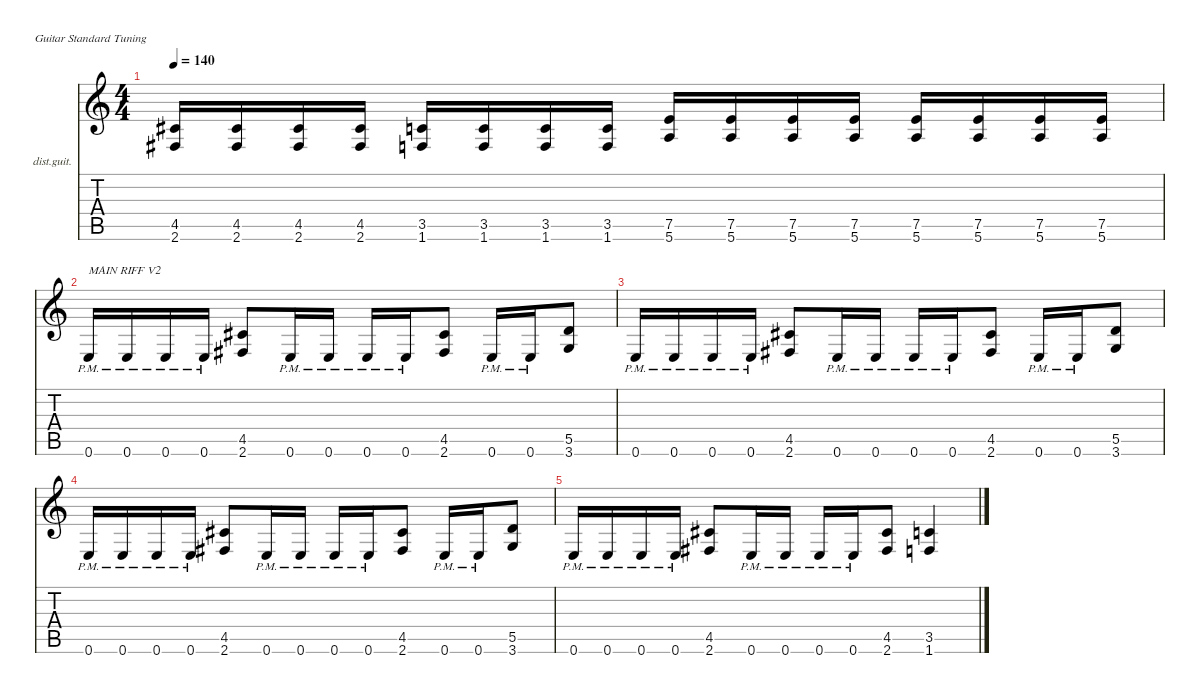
\defaultSystemsLayout 4
\hideDynamics
\bracketExtendMode nobrackets
\firstSystemTrackNameOrientation horizontal
\otherSystemsTrackNameOrientation horizontal
\track ("Distortion Guitar" "dist.guit.") {instrument distortionguitar}
\staff {score tabs}
\tuning (E4 B3 G3 D3 A2 E2)
\ts (4 4)
\tempo 140
\clef g2
\ks c
(2.6{acc #} 4.5{acc #}).16{dy mf} (2.6{acc #} 4.5{acc #}).16 (2.6{acc #} 4.5{acc #}).16 (2.6{acc #} 4.5{acc #}).16 (1.6 3.5).16 (1.6 3.5).16 (1.6 3.5).16 (1.6 3.5).16 (7.5 5.6).16 (7.5 5.6).16 (7.5 5.6).16 (7.5 5.6).16 (7.5 5.6).16 (7.5 5.6).16 (7.5 5.6).16 (7.5 5.6).16 |
0.6{pm}.16{txt "MAIN RIFF V2"} 0.6{pm}.16 0.6{pm}.16 0.6{pm}.16 (2.6{acc #} 4.5{acc #}).8 0.6{pm}.16 0.6{pm}.16 0.6{pm}.16 0.6{pm}.16 (2.6{acc #} 4.5{acc #}).8 0.6{pm}.16 0.6{pm}.16 (3.6 5.5).8 |
0.6{pm}.16 0.6{pm}.16 0.6{pm}.16 0.6{pm}.16 (2.6{acc #} 4.5{acc #}).8 0.6{pm}.16 0.6{pm}.16 0.6{pm}.16 0.6{pm}.16 (2.6{acc #} 4.5{acc #}).8 0.6{pm}.16 0.6{pm}.16 (3.6 5.5).8 |
0.6{pm}.16 0.6{pm}.16 0.6{pm}.16 0.6{pm}.16 (2.6{acc #} 4.5{acc #}).8 0.6{pm}.16 0.6{pm}.16 0.6{pm}.16 0.6{pm}.16 (2.6{acc #} 4.5{acc #}).8 0.6{pm}.16 0.6{pm}.16 (3.6 5.5).8 |
0.6{pm}.16 0.6{pm}.16 0.6{pm}.16 0.6{pm}.16 (2.6{acc #} 4.5{acc #}).8 0.6{pm}.16 0.6{pm}.16 0.6{pm}.16 0.6{pm}.16 (2.6{acc #} 4.5{acc #}).8 (1.6 3.5).4
